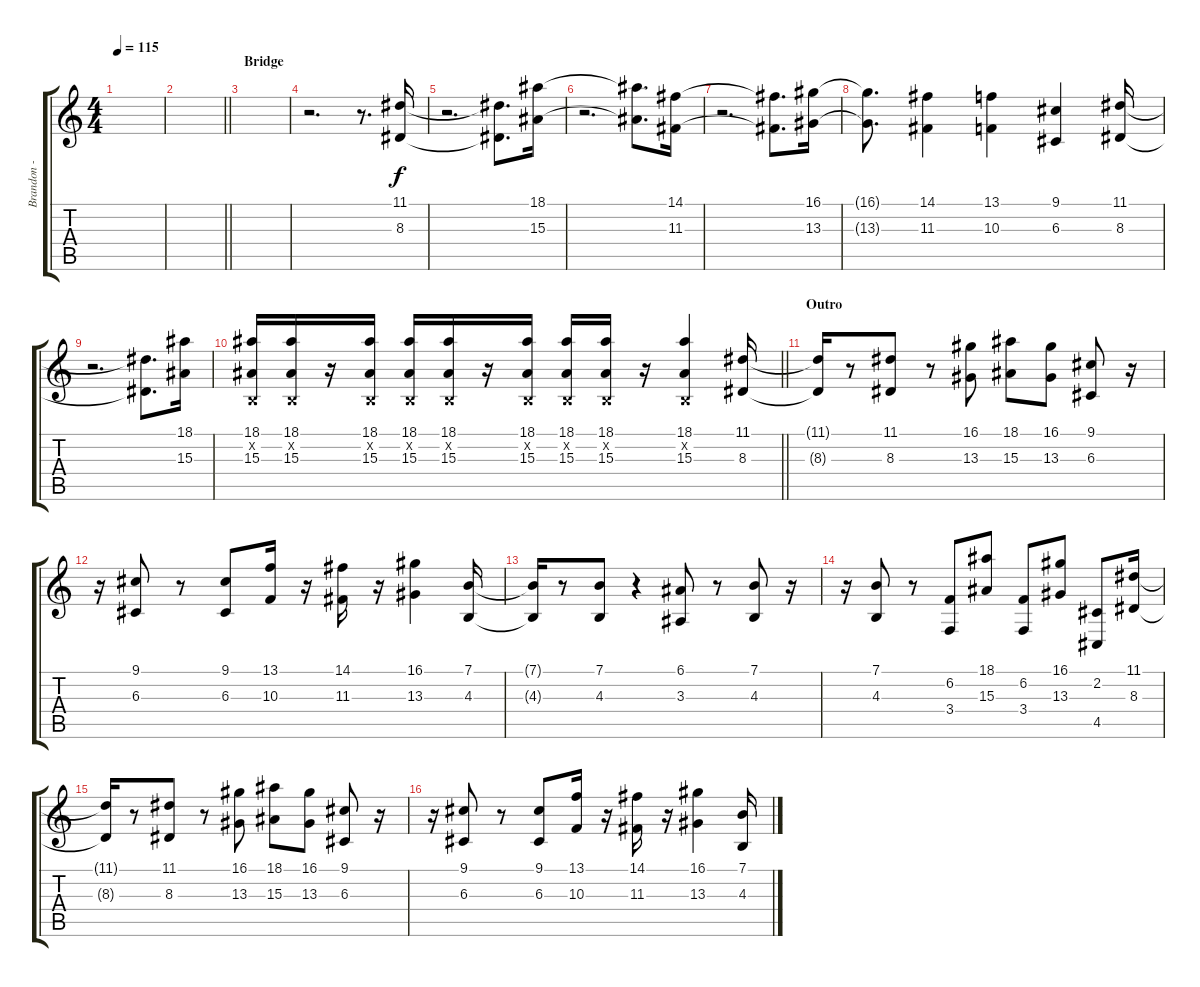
\track ("Brandon - Synth FX 2" "Brandon - ") {instrument stringensemble1}
\staff {score tabs}
\tuning (E4 B3 G3 D3 A2 E2) {hide}
\ts (4 4)
\tempo 115
\clef g2
\ks c
|
\barLineRight lightlight
|
\section ("" "Bridge")
|
r.2{d} r.8{d} (11.1 8.3).16 |
r.2{d} (11.1{t} 8.3{t}).8{d} (18.1 15.3).16 |
r.2{d} (18.1{t} 15.3{t}).8{d} (14.1 11.3).16 |
r.2{d} (14.1{t} 11.3{t}).8{d} (16.1 13.3).16 |
(16.1{t} 13.3{t}).8{d} (14.1 11.3).4 (13.1 10.3).4 (9.1 6.3).4 (11.1 8.3).16 |
r.2{d} (11.1{t} 8.3{t}).8{d} (18.1 15.3).16 |
\barLineRight lightlight
(18.1 0.2{x} 15.3).16 (18.1 0.2{x} 15.3).16 r.16 (18.1 0.2{x} 15.3).16 (18.1 0.2{x} 15.3).16 (18.1 0.2{x} 15.3).16 r.16 (18.1 0.2{x} 15.3).16 (18.1 0.2{x} 15.3).16 (18.1 0.2{x} 15.3).16 r.16 (18.1 0.2{x} 15.3).4 (11.1 8.3).16 |
\section ("" "Outro")
(11.1{t} 8.3{t}).16 r.8 (11.1 8.3).8 r.8 (16.1 13.3).8 (18.1 15.3).8 (16.1 13.3).8 (9.1 6.3).8 r.16 |
r.16 (9.1 6.3).8 r.8 (9.1 6.3).8 (13.1 10.3).16 r.16 (14.1 11.3).16 r.16 (16.1 13.3).4 (7.1 4.3).16 |
(7.1{t} 4.3{t}).16 r.8 (7.1 4.3).8 r.4 (6.1 3.3).8 r.8 (7.1 4.3).8 r.16 |
r.16 (7.1 4.3).8 r.8 (6.2 3.4).8 (18.1 15.3).8 (6.2 3.4).8 (16.1 13.3).8 (2.2 4.5).8 (11.1 8.3).16 |
(11.1{t} 8.3{t}).16 r.8 (11.1 8.3).8 r.8 (16.1 13.3).8 (18.1 15.3).8 (16.1 13.3).8 (9.1 6.3).8 r.16 |
r.16 (9.1 6.3).8 r.8 (9.1 6.3).8 (13.1 10.3).16 r.16 (14.1 11.3).16 r.16 (16.1 13.3).4 (7.1 4.3).16
